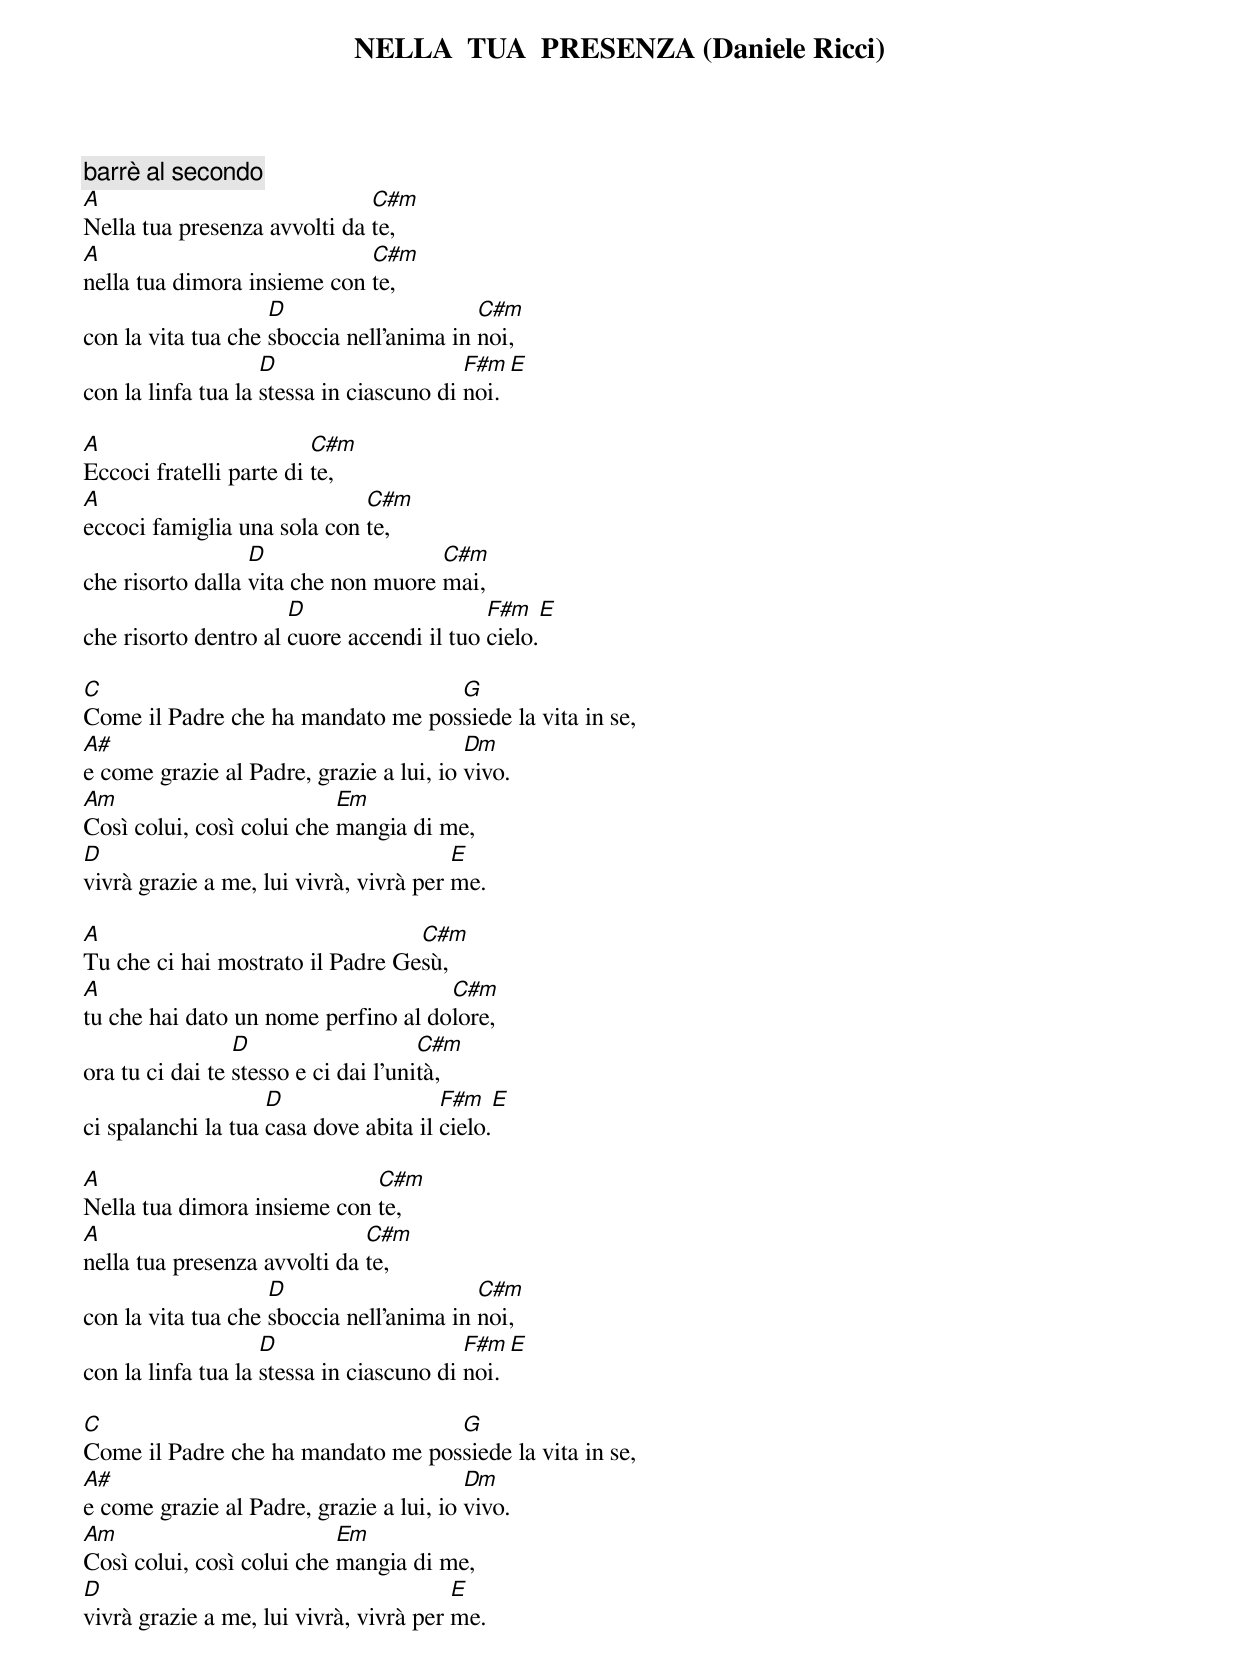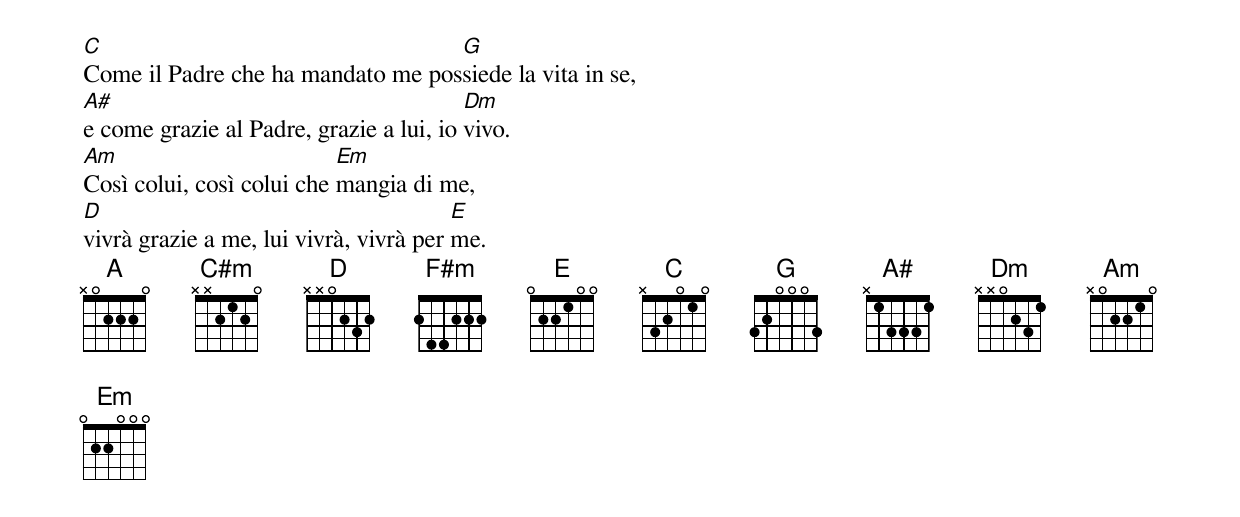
{title:NELLA  TUA  PRESENZA (Daniele Ricci)}

{c:barrè al secondo}
[A]Nella tua presenza avvolti da [C#m]te,
[A]nella tua dimora insieme con [C#m]te,
con la vita tua che [D]sboccia nell'anima in [C#m]noi,
con la linfa tua la [D]stessa in ciascuno di [F#m]noi. [E]

[A]Eccoci fratelli parte di [C#m]te,
[A]eccoci famiglia una sola con [C#m]te,
che risorto dalla [D]vita che non muore [C#m]mai,
che risorto dentro al [D]cuore accendi il tuo [F#m]cielo.[E]

[C]Come il Padre che ha mandato me pos[G]siede la vita in se,
[A#]e come grazie al Padre, grazie a lui, io [Dm]vivo.
[Am]Così colui, così colui che [Em]mangia di me,
[D]vivrà grazie a me, lui vivrà, vivrà per [E]me.

[A]Tu che ci hai mostrato il Padre Ge[C#m]sù,
[A]tu che hai dato un nome perfino al do[C#m]lore,
ora tu ci dai te [D]stesso e ci dai l'uni[C#m]tà,
ci spalanchi la tua [D]casa dove abita il [F#m]cielo.[E]

[A]Nella tua dimora insieme con [C#m]te,
[A]nella tua presenza avvolti da [C#m]te,
con la vita tua che [D]sboccia nell'anima in [C#m]noi,
con la linfa tua la [D]stessa in ciascuno di [F#m]noi.[E]

[C]Come il Padre che ha mandato me pos[G]siede la vita in se,
[A#]e come grazie al Padre, grazie a lui, io [Dm]vivo.
[Am]Così colui, così colui che [Em]mangia di me,
[D]vivrà grazie a me, lui vivrà, vivrà per [E]me.

[C]Come il Padre che ha mandato me pos[G]siede la vita in se,
[A#]e come grazie al Padre, grazie a lui, io [Dm]vivo.
[Am]Così colui, così colui che [Em]mangia di me,
[D]vivrà grazie a me, lui vivrà, vivrà per [E]me.
